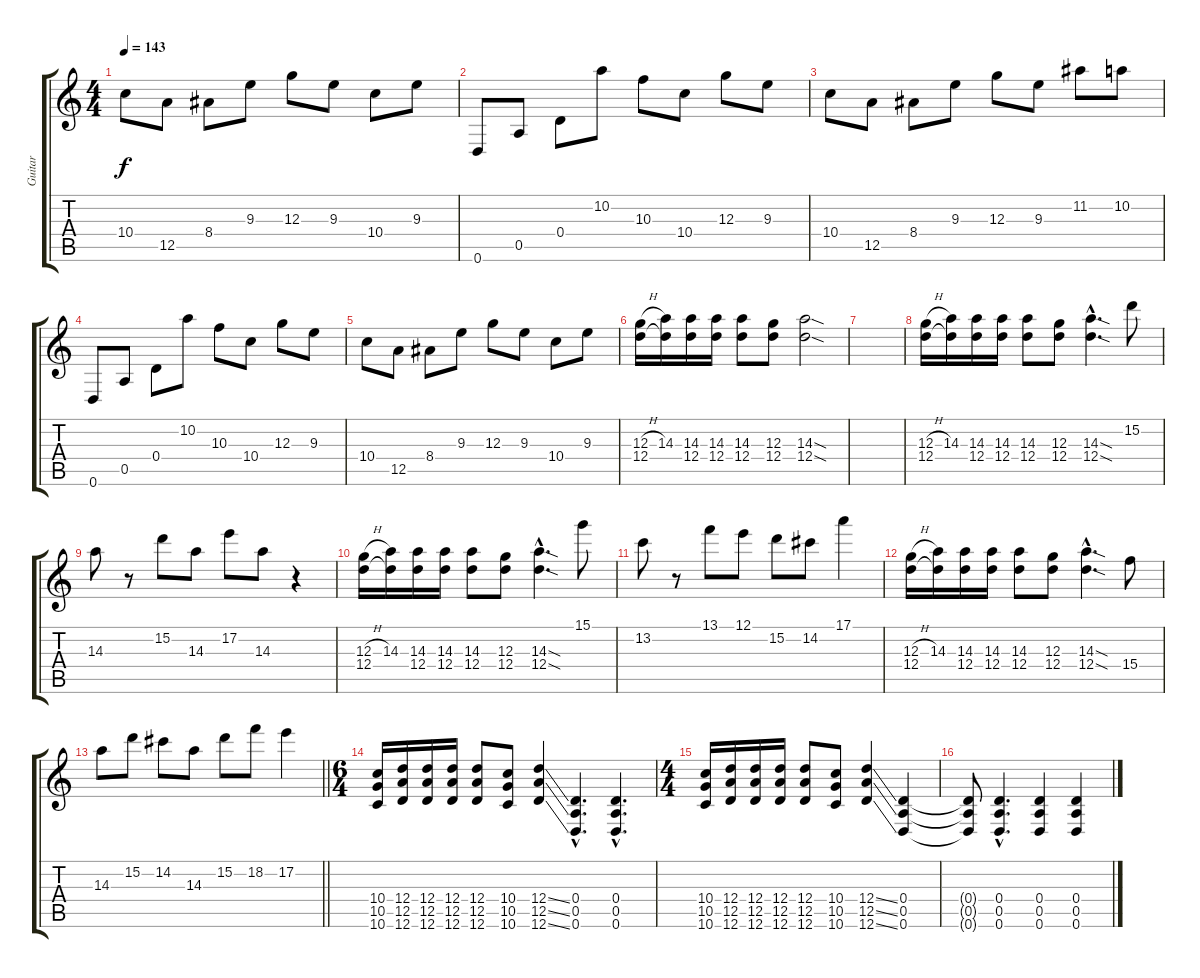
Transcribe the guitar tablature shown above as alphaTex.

\track ("Guitar" "Guitar") {instrument overdrivenguitar}
\staff {score tabs}
\tuning (E4 B3 G3 D3 A2 D2) {hide}
\ts (4 4)
\tempo 143
\clef g2
\ks c
10.4.8{dy f} 12.5.8 8.4.8 9.3.8 12.3.8 9.3.8 10.4.8 9.3.8 |
0.6.8 0.5.8 0.4.8 10.2.8 10.3.8 10.4.8 12.3.8 9.3.8 |
10.4.8 12.5.8 8.4.8 9.3.8 12.3.8 9.3.8 11.2.8 10.2.8 |
0.6.8 0.5.8 0.4.8 10.2.8 10.3.8 10.4.8 12.3.8 9.3.8 |
10.4.8 12.5.8 8.4.8 9.3.8 12.3.8 9.3.8 10.4.8 9.3.8 |
(12.3{h} 12.4).16 (14.3 12.4{t}).16 (14.3 12.4).16 (14.3 12.4).16 (14.3 12.4).8 (12.3 12.4).8 (14.3{sod} 12.4{sod}).2 |
|
(12.3{h} 12.4).16 (14.3 12.4{t}).16 (14.3 12.4).16 (14.3 12.4).16 (14.3 12.4).8 (12.3 12.4).8 (14.3{sod hac} 12.4{sod hac}).4{d} 15.2.8 |
14.3.8 r.8 15.2.8 14.3.8 17.2.8 14.3.8 r.4 |
(12.3{h} 12.4).16 (14.3 12.4{t}).16 (14.3 12.4).16 (14.3 12.4).16 (14.3 12.4).8 (12.3 12.4).8 (14.3{sod hac} 12.4{sod hac}).4{d} 15.1.8 |
13.2.8 r.8 13.1.8 12.1.8 15.2.8 14.2.8 17.1.4 |
(12.3{h} 12.4).16 (14.3 12.4{t}).16 (14.3 12.4).16 (14.3 12.4).16 (14.3 12.4).8 (12.3 12.4).8 (14.3{sod hac} 12.4{sod hac}).4{d} 15.4.8 |
\barLineRight lightlight
14.3.8 15.2.8 14.2.8 14.3.8 15.2.8 18.2.8 17.2.4 |
\ts (6 4)
(10.4 10.5 10.6).16 (12.4 12.5 12.6).16 (12.4 12.5 12.6).16 (12.4 12.5 12.6).16 (12.4 12.5 12.6).8 (10.4 10.5 10.6).8 (12.4{ss} 12.5{ss} 12.6{ss}).4 (0.4{hac} 0.5{hac} 0.6{hac}).4{d} (0.4{hac} 0.5{hac} 0.6{hac}).4{d} |
\ts (4 4)
(10.4 10.5 10.6).16 (12.4 12.5 12.6).16 (12.4 12.5 12.6).16 (12.4 12.5 12.6).16 (12.4 12.5 12.6).8 (10.4 10.5 10.6).8 (12.4{ss} 12.5{ss} 12.6{ss}).4 (0.4 0.5 0.6).4 |
(0.4{t} 0.5{t} 0.6{t}).8 (0.4{hac} 0.5{hac} 0.6{hac}).4{d} (0.4 0.5 0.6).4 (0.4 0.5 0.6).4
